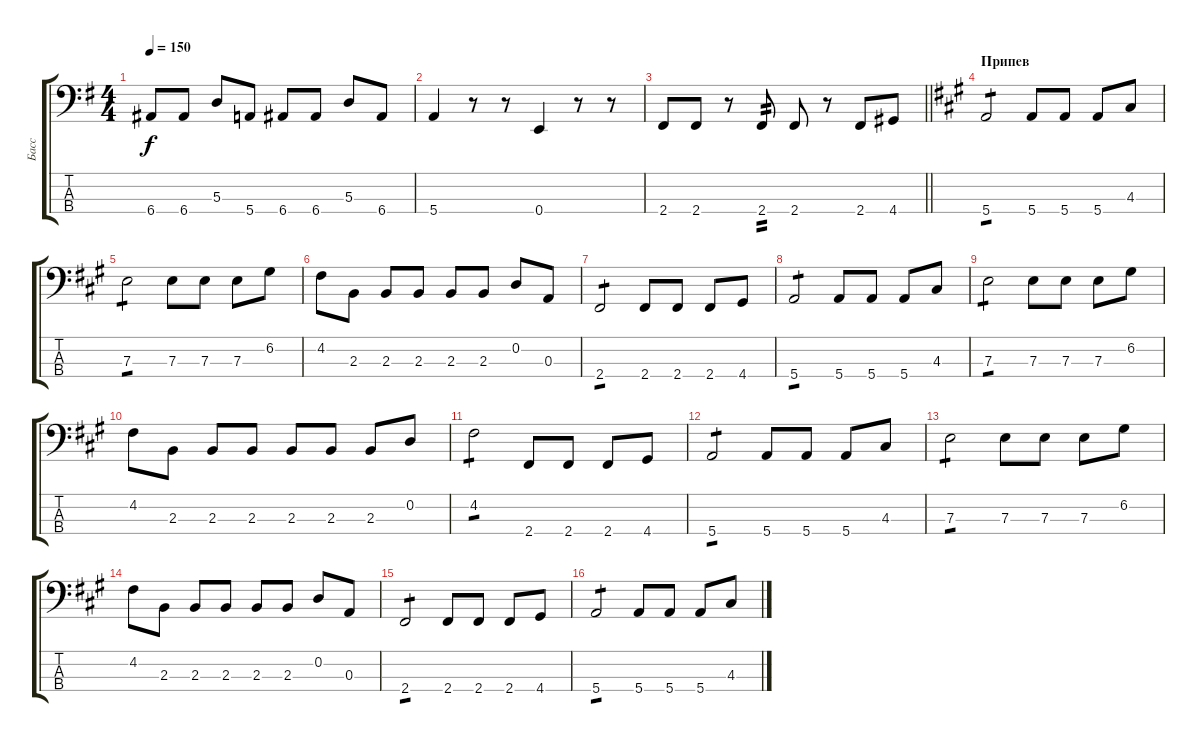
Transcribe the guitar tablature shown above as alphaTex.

\track ("Басс" "Басс") {instrument electricbassfinger}
\staff {score tabs}
\tuning (G2 D2 A1 E1) {hide}
\ts (4 4)
\tempo 150
\clef f4
\ks eminor
6.4.8{dy f} 6.4.8 5.3.8 5.4.8 6.4.8 6.4.8 5.3.8 6.4.8 |
5.4.4 r.8 r.8 0.4.4 r.8 r.8 |
\barLineRight lightlight
2.4.8 2.4.8 r.8 2.4.8{tp 2} 2.4.8 r.8 2.4.8 4.4.8 |
\section ("" "Припев")
\ks f#minor
5.4.2{tp 1} 5.4.8 5.4.8 5.4.8 4.3.8 |
7.3.2{tp 1} 7.3.8 7.3.8 7.3.8 6.2.8 |
4.2.8 2.3.8 2.3.8 2.3.8 2.3.8 2.3.8 0.2.8 0.3.8 |
2.4.2{tp 1} 2.4.8 2.4.8 2.4.8 4.4.8 |
5.4.2{tp 1} 5.4.8 5.4.8 5.4.8 4.3.8 |
7.3.2{tp 1} 7.3.8 7.3.8 7.3.8 6.2.8 |
4.2.8 2.3.8 2.3.8 2.3.8 2.3.8 2.3.8 2.3.8 0.2.8 |
4.2.2{tp 1} 2.4.8 2.4.8 2.4.8 4.4.8 |
5.4.2{tp 1} 5.4.8 5.4.8 5.4.8 4.3.8 |
7.3.2{tp 1} 7.3.8 7.3.8 7.3.8 6.2.8 |
4.2.8 2.3.8 2.3.8 2.3.8 2.3.8 2.3.8 0.2.8 0.3.8 |
2.4.2{tp 1} 2.4.8 2.4.8 2.4.8 4.4.8 |
5.4.2{tp 1} 5.4.8 5.4.8 5.4.8 4.3.8
